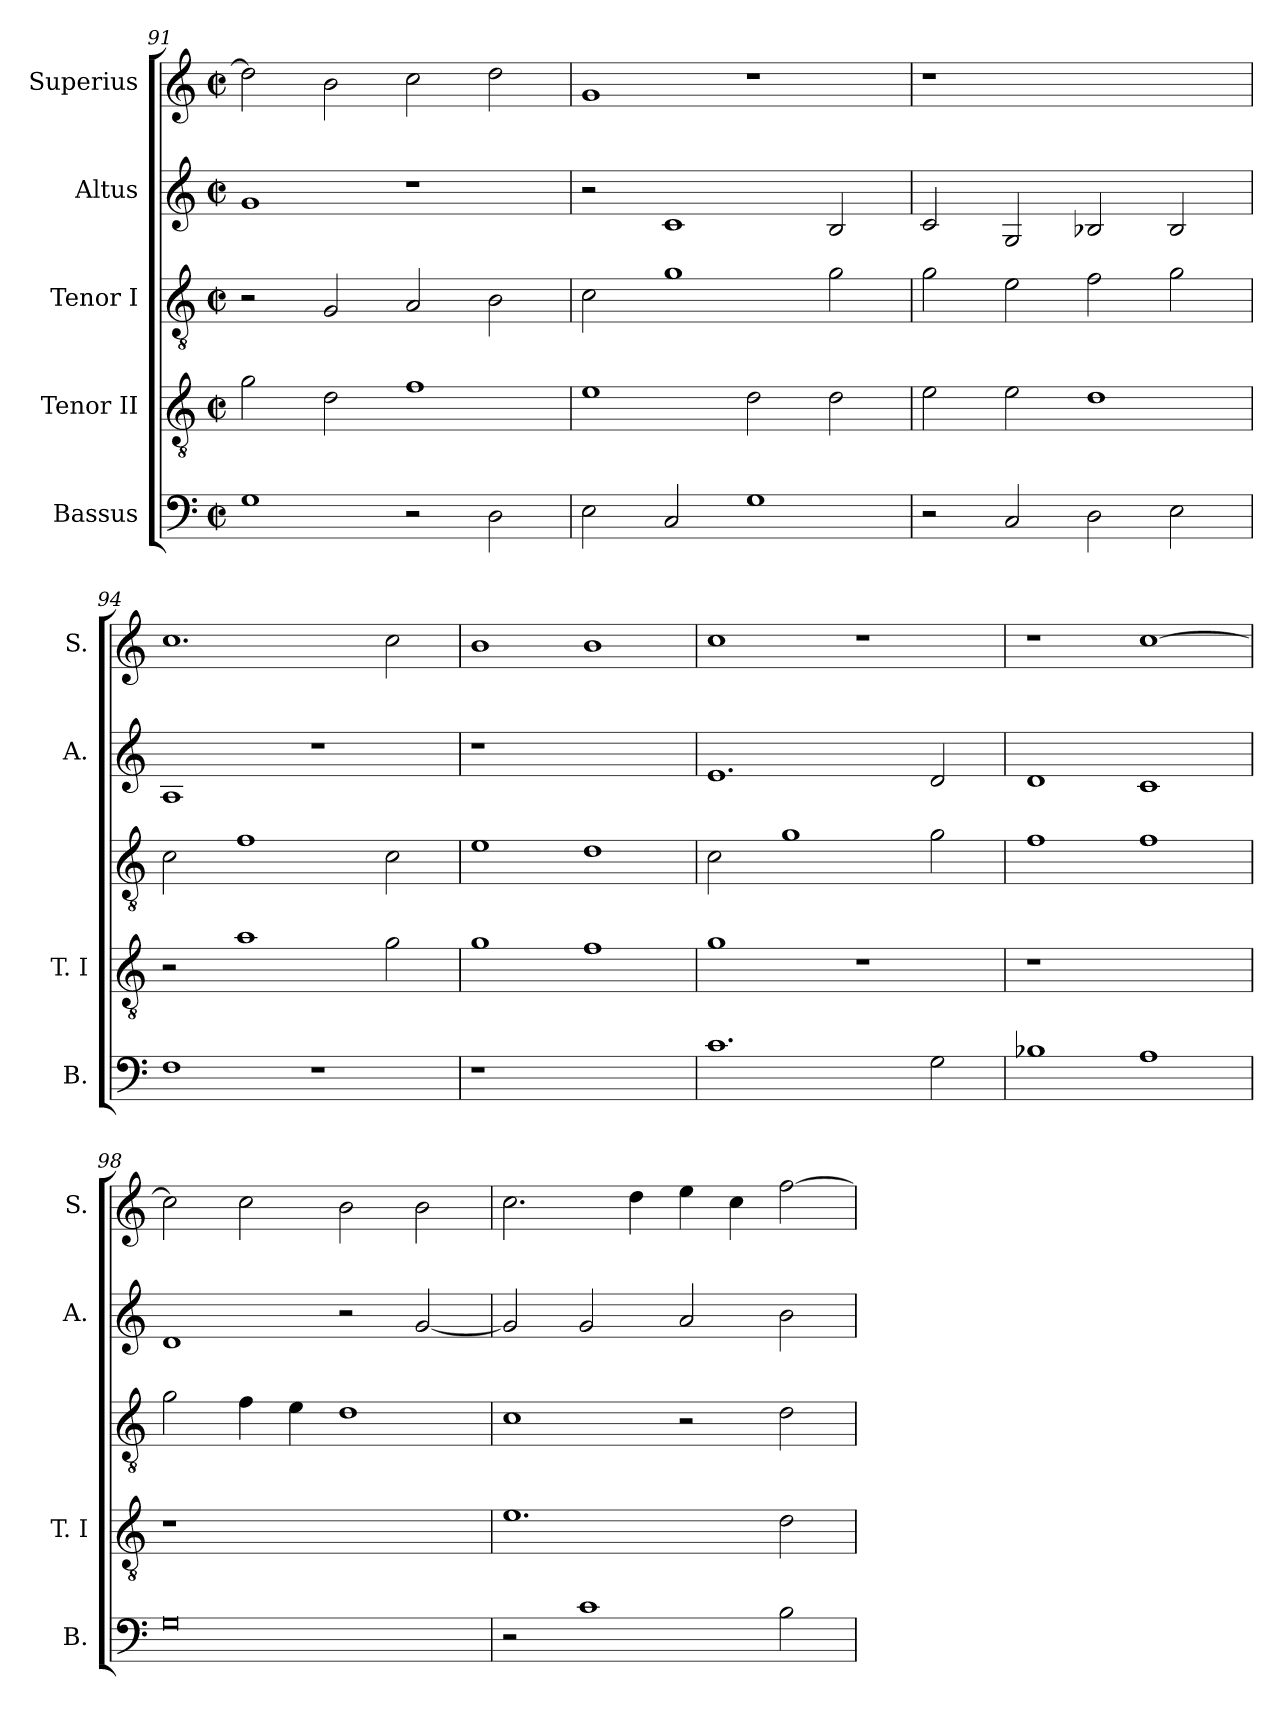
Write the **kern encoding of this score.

**kern	**kern	**kern	**kern	**kern
*part5	*part4	*part3	*part2	*part1
*staff5	*staff4	*staff3	*staff2	*staff1
*I"Bassus	*I"Tenor II	*I"Tenor I	*I"Altus	*I"Superius
*I'B.	*I'T. I	*	*I'A.	*I'S.
*clefF4	*clefGv2	*clefGv2	*clefG2	*clefG2
*	*ITrd7c12	*ITrd7c12	*	*
*k[]	*k[]	*k[]	*k[]	*k[]
*C:	*C:	*C:	*C:	*C:
*M2/2	*M2/2	*M2/2	*M2/2	*M2/2
*met(c|)	*met(c|)	*met(c|)	*met(c|)	*met(c|)
=91	=91	=91	=91	=91
1Gi	2Gi\	2r	1gi	2ddi\]
.	2Di\	2GGi/	.	2bi\
2r	1Fi	2AAi/	1r	2cci\
2Di\	.	2BBi\	.	2ddi\
!!LO:LB:g=z
=92	=92	=92	=92	=92
2Ei\	1Ei	2Ci\	2r	1gi
2Ci/	.	1Gi	1ci	.
1Gi	2Di\	.	.	1r
.	2Di\	2Gi\	2Bi/	.
=93	=93	=93	=93	=93
!	!	!	!	!LO:N:vis=1
2r	2Ei\	2Gi\	2ci/	1r
2Ci/	2Ei\	2Ei\	2Gi/	.
2Di\	1Di	2Fi\	2B-Xi/	1ryy
2Ei\	.	2Gi\	2B-i/	.
=94	=94	=94	=94	=94
1Fi	2r	2Ci\	1Ai	1.cci
.	1Ai	1Fi	.	.
1r	.	.	1r	.
.	2Gi\	2Ci\	.	2cci\
=95	=95	=95	=95	=95
!LO:N:vis=1	!	!	!LO:N:vis=1	!
1r	1Gi	1Ei	1r	1bi
1ryy	1Fi	1Di	1ryy	1bi
=96	=96	=96	=96	=96
1.ci	1Gi	2Ci\	1.ei	1cci
.	.	1Gi	.	.
.	1r	.	.	1r
2Gi\	.	2Gi\	2di/	.
=97	=97	=97	=97	=97
!	!LO:N:vis=1	!	!	!
1B-Xi	1r	1Fi	1di	1r
1Ai	1ryy	1Fi	1ci	[>1cci
!!LO:PB:g=z
=98	=98	=98	=98	=98
!	!LO:N:vis=1	!	!	!
0Gi	1r	2Gi\	1di	2cci\]
.	.	4Fi\	.	2cci\
.	.	4Ei\	.	.
.	1ryy	1Di	2r	2bi\
.	.	.	[<2gi/	2bi\
=99	=99	=99	=99	=99
2r	1.Ei	1Ci	2gi/]	2.cci\
1ci	.	.	2gi/	.
.	.	.	.	4ddi\
.	.	2r	2ai/	4eei\
.	.	.	.	4cci\
2Bi\	2Di\	2Di\	2bi\	[>2ffi\
=	=	=	=	=
*-	*-	*-	*-	*-
